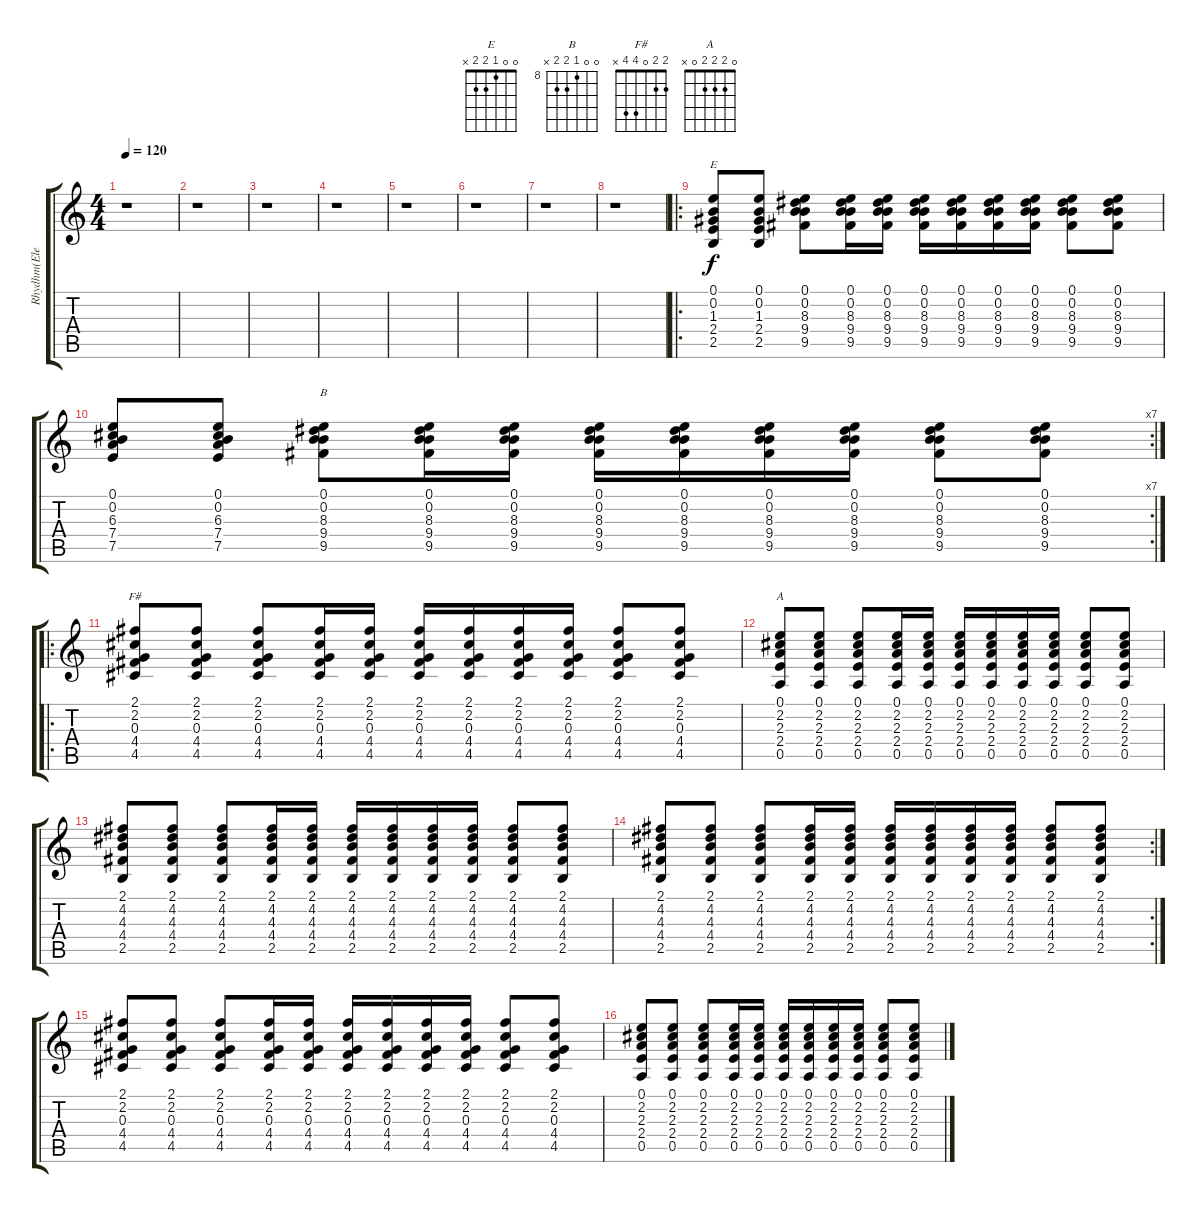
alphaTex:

\track ("Rhydhm(Electric Guitar)" "Rhydhm(Ele") {instrument acousticguitarsteel}
\staff {score tabs}
\tuning (E4 B3 G3 D3 A2 E2) {hide}
\chord ("E" 0 0 1 2 2 x)
\chord ("B" 0 0 8 9 9 x) {firstfret 8}
\chord ("F#" 2 2 0 4 4 x)
\chord ("A" 0 2 2 2 0 x)
\ts (4 4)
\tempo 120
\clef g2
\ks c
r.1{dy f instrument acousticguitarsteel} |
r.1{volume 7 instrument acousticguitarsteel} |
r.1 |
r.1 |
r.1 |
r.1 |
r.1 |
r.1 |
\ro
(0.1 0.2 1.3 2.4 2.5).8{ch "E"} (0.1 0.2 1.3 2.4 2.5).8 (0.1 0.2 8.3 9.4 9.5).8 (0.1 0.2 8.3 9.4 9.5).16 (0.1 0.2 8.3 9.4 9.5).16 (0.1 0.2 8.3 9.4 9.5).16 (0.1 0.2 8.3 9.4 9.5).16 (0.1 0.2 8.3 9.4 9.5).16 (0.1 0.2 8.3 9.4 9.5).16 (0.1 0.2 8.3 9.4 9.5).8 (0.1 0.2 8.3 9.4 9.5).8 |
\rc 7
(0.1 0.2 6.3 7.4 7.5).8 (0.1 0.2 6.3 7.4 7.5).8 (0.1 0.2 8.3 9.4 9.5).8{ch "B"} (0.1 0.2 8.3 9.4 9.5).16 (0.1 0.2 8.3 9.4 9.5).16 (0.1 0.2 8.3 9.4 9.5).16 (0.1 0.2 8.3 9.4 9.5).16 (0.1 0.2 8.3 9.4 9.5).16 (0.1 0.2 8.3 9.4 9.5).16 (0.1 0.2 8.3 9.4 9.5).8 (0.1 0.2 8.3 9.4 9.5).8 |
\ro
(2.1 2.2 0.3 4.4 4.5).8{ch "F#"} (2.1 2.2 0.3 4.4 4.5).8 (2.1 2.2 0.3 4.4 4.5).8 (2.1 2.2 0.3 4.4 4.5).16 (2.1 2.2 0.3 4.4 4.5).16 (2.1 2.2 0.3 4.4 4.5).16 (2.1 2.2 0.3 4.4 4.5).16 (2.1 2.2 0.3 4.4 4.5).16 (2.1 2.2 0.3 4.4 4.5).16 (2.1 2.2 0.3 4.4 4.5).8 (2.1 2.2 0.3 4.4 4.5).8 |
(0.1 2.2 2.3 2.4 0.5).8{ch "A"} (0.1 2.2 2.3 2.4 0.5).8 (0.1 2.2 2.3 2.4 0.5).8 (0.1 2.2 2.3 2.4 0.5).16 (0.1 2.2 2.3 2.4 0.5).16 (0.1 2.2 2.3 2.4 0.5).16 (0.1 2.2 2.3 2.4 0.5).16 (0.1 2.2 2.3 2.4 0.5).16 (0.1 2.2 2.3 2.4 0.5).16 (0.1 2.2 2.3 2.4 0.5).8 (0.1 2.2 2.3 2.4 0.5).8 |
(2.1 4.2 4.3 4.4 2.5).8 (2.1 4.2 4.3 4.4 2.5).8 (2.1 4.2 4.3 4.4 2.5).8 (2.1 4.2 4.3 4.4 2.5).16 (2.1 4.2 4.3 4.4 2.5).16 (2.1 4.2 4.3 4.4 2.5).16 (2.1 4.2 4.3 4.4 2.5).16 (2.1 4.2 4.3 4.4 2.5).16 (2.1 4.2 4.3 4.4 2.5).16 (2.1 4.2 4.3 4.4 2.5).8 (2.1 4.2 4.3 4.4 2.5).8 |
\rc 2
(2.1 4.2 4.3 4.4 2.5).8 (2.1 4.2 4.3 4.4 2.5).8 (2.1 4.2 4.3 4.4 2.5).8 (2.1 4.2 4.3 4.4 2.5).16 (2.1 4.2 4.3 4.4 2.5).16 (2.1 4.2 4.3 4.4 2.5).16 (2.1 4.2 4.3 4.4 2.5).16 (2.1 4.2 4.3 4.4 2.5).16 (2.1 4.2 4.3 4.4 2.5).16 (2.1 4.2 4.3 4.4 2.5).8 (2.1 4.2 4.3 4.4 2.5).8 |
(2.1 2.2 0.3 4.4 4.5).8 (2.1 2.2 0.3 4.4 4.5).8 (2.1 2.2 0.3 4.4 4.5).8 (2.1 2.2 0.3 4.4 4.5).16 (2.1 2.2 0.3 4.4 4.5).16 (2.1 2.2 0.3 4.4 4.5).16 (2.1 2.2 0.3 4.4 4.5).16 (2.1 2.2 0.3 4.4 4.5).16 (2.1 2.2 0.3 4.4 4.5).16 (2.1 2.2 0.3 4.4 4.5).8 (2.1 2.2 0.3 4.4 4.5).8 |
(0.1 2.2 2.3 2.4 0.5).8 (0.1 2.2 2.3 2.4 0.5).8 (0.1 2.2 2.3 2.4 0.5).8 (0.1 2.2 2.3 2.4 0.5).16 (0.1 2.2 2.3 2.4 0.5).16 (0.1 2.2 2.3 2.4 0.5).16 (0.1 2.2 2.3 2.4 0.5).16 (0.1 2.2 2.3 2.4 0.5).16 (0.1 2.2 2.3 2.4 0.5).16 (0.1 2.2 2.3 2.4 0.5).8 (0.1 2.2 2.3 2.4 0.5).8
